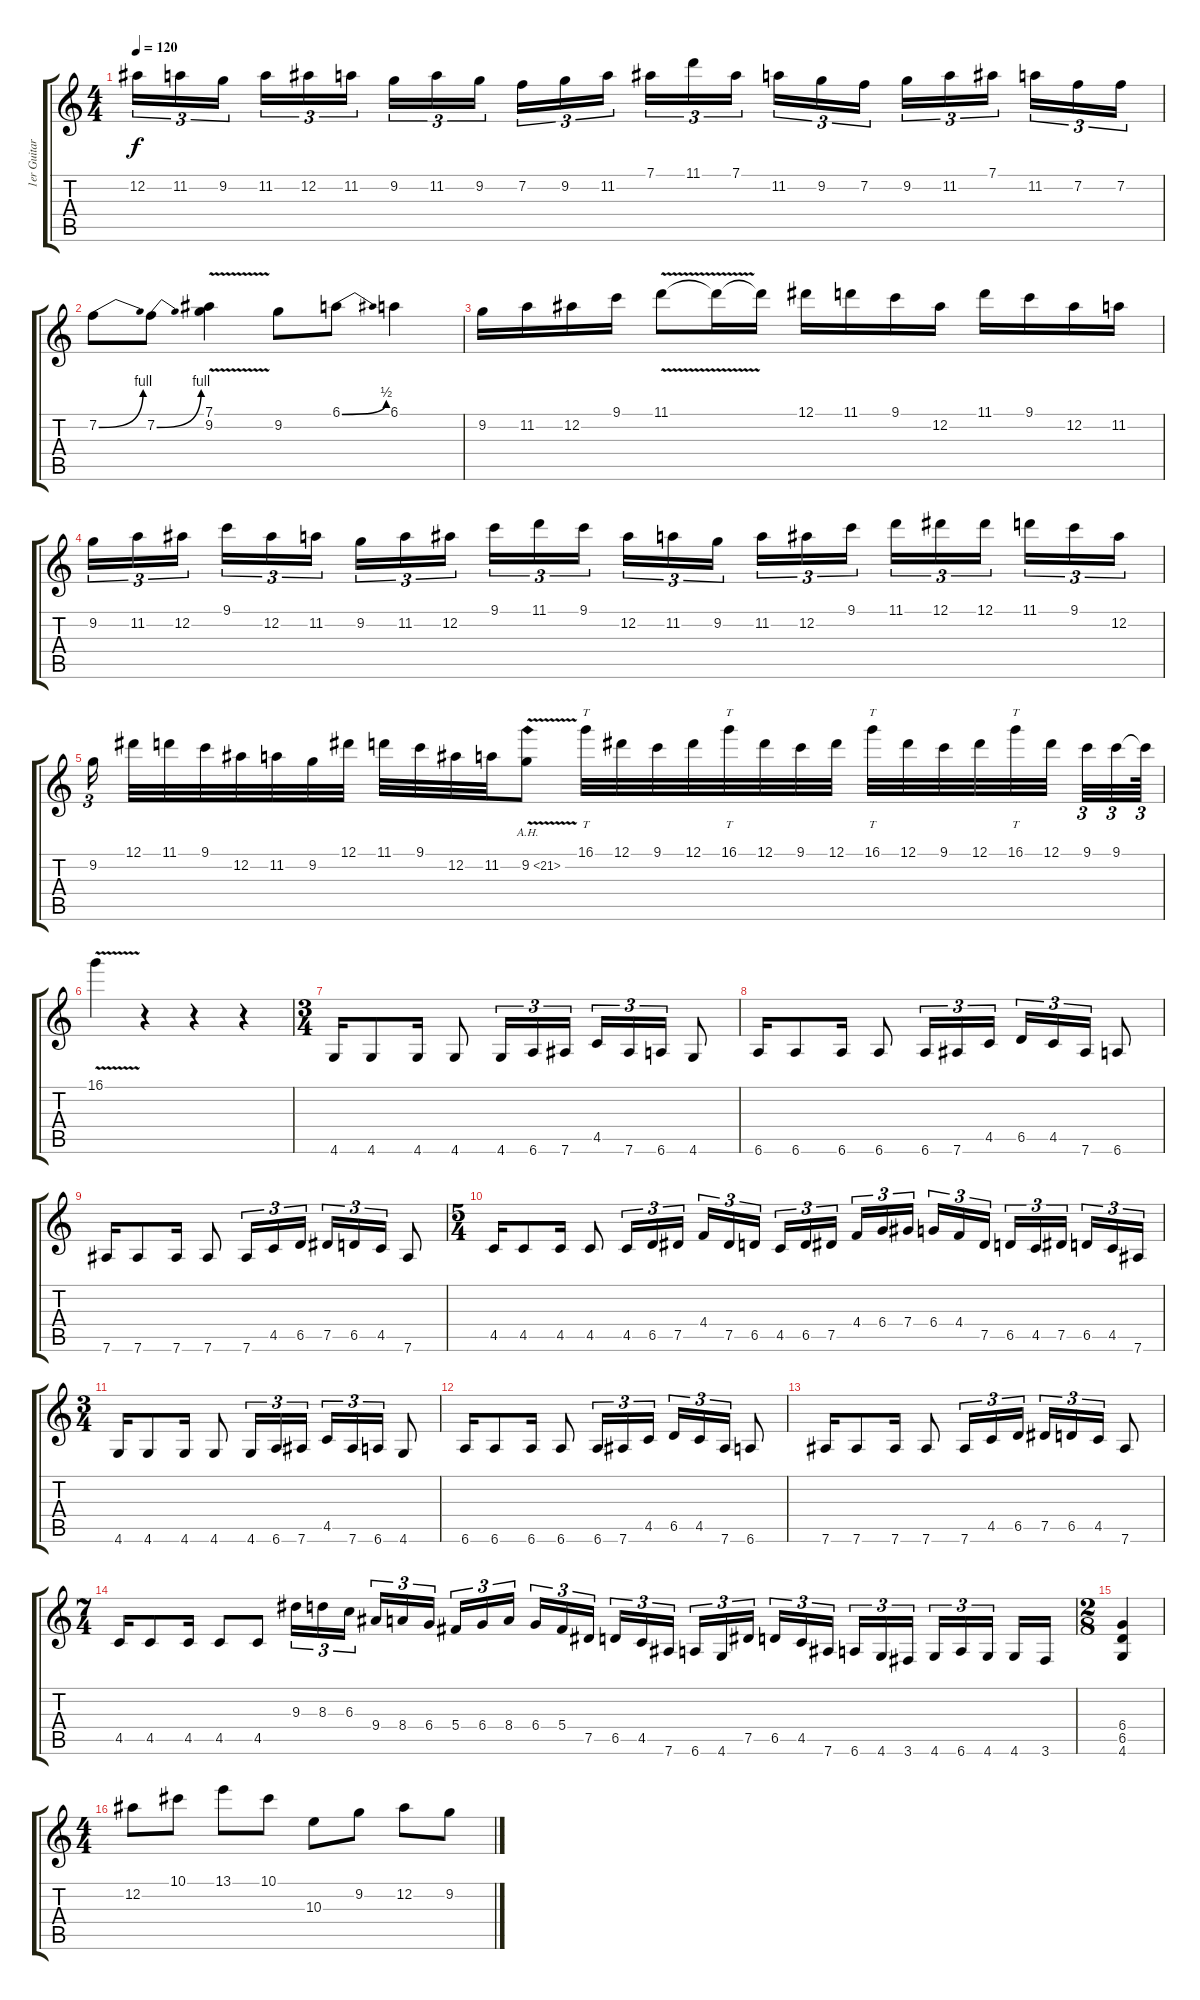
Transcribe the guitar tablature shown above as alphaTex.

\track ("1er Guitarra" "1er Guitar") {instrument overdrivenguitar}
\staff {score tabs}
\tuning (Eb4 Bb3 Gb3 Db3 Ab2 Eb2) {hide}
\ts (4 4)
\tempo 120
\clef g2
\ks c
12.2.16{tu (3 2) dy f} 11.2.16{tu (3 2)} 9.2.16{tu (3 2)} 11.2.16{tu (3 2)} 12.2.16{tu (3 2)} 11.2.16{tu (3 2)} 9.2.16{tu (3 2)} 11.2.16{tu (3 2)} 9.2.16{tu (3 2)} 7.2.16{tu (3 2)} 9.2.16{tu (3 2)} 11.2.16{tu (3 2)} 7.1.16{tu (3 2)} 11.1.16{tu (3 2)} 7.1.16{tu (3 2)} 11.2.16{tu (3 2)} 9.2.16{tu (3 2)} 7.2.16{tu (3 2)} 9.2.16{tu (3 2)} 11.2.16{tu (3 2)} 7.1.16{tu (3 2)} 11.2.16{tu (3 2)} 7.2.16{tu (3 2)} 7.2.16{tu (3 2)} |
7.2{be (bend 0 0 60 4)}.8 7.2{be (bend 0 0 60 4)}.8 (7.1{v} 9.2{v}).4 9.2.8 6.1{be (bend 0 0 60 2)}.8 6.1.4 |
9.2.16 11.2.16 12.2.16 9.1.16 11.1{v}.8 11.1{t}.16 11.1{t}.16 12.1.16 11.1.16 9.1.16 12.2.16 11.1.16 9.1.16 12.2.16 11.2.16 |
9.2.16{tu (3 2)} 11.2.16{tu (3 2)} 12.2.16{tu (3 2)} 9.1.16{tu (3 2)} 12.2.16{tu (3 2)} 11.2.16{tu (3 2)} 9.2.16{tu (3 2)} 11.2.16{tu (3 2)} 12.2.16{tu (3 2)} 9.1.16{tu (3 2)} 11.1.16{tu (3 2)} 9.1.16{tu (3 2)} 12.2.16{tu (3 2)} 11.2.16{tu (3 2)} 9.2.16{tu (3 2)} 11.2.16{tu (3 2)} 12.2.16{tu (3 2)} 9.1.16{tu (3 2)} 11.1.16{tu (3 2)} 12.1.16{tu (3 2)} 12.1.16{tu (3 2)} 11.1.16{tu (3 2)} 9.1.16{tu (3 2)} 12.2.16{tu (3 2)} |
9.2.16{tu (3 2)} 12.1.32 11.1.32 9.1.32 12.2.32 11.2.32 9.2.32 12.1.32 11.1.32 9.1.32 12.2.32 11.2.32 9.2{ah 12 v}.8 16.1.32{tt} 12.1.32 9.1.32 12.1.32 16.1.32{tt} 12.1.32 9.1.32 12.1.32 16.1.32{tt} 12.1.32 9.1.32 12.1.32 16.1.32{tt} 12.1.32 9.1.32{tu (3 2)} 9.1.32{tu (3 2)} 9.1{t}.64{tu (3 2)} |
16.1{v}.4 r.4 r.4 r.4 |
\ts (3 4)
4.6.16 4.6.8 4.6.16 4.6.8 4.6.16{tu (3 2)} 6.6.16{tu (3 2)} 7.6.16{tu (3 2)} 4.5.16{tu (3 2)} 7.6.16{tu (3 2)} 6.6.16{tu (3 2)} 4.6.8 |
6.6.16 6.6.8 6.6.16 6.6.8 6.6.16{tu (3 2)} 7.6.16{tu (3 2)} 4.5.16{tu (3 2)} 6.5.16{tu (3 2)} 4.5.16{tu (3 2)} 7.6.16{tu (3 2)} 6.6.8 |
7.6.16 7.6.8 7.6.16 7.6.8 7.6.16{tu (3 2)} 4.5.16{tu (3 2)} 6.5.16{tu (3 2)} 7.5.16{tu (3 2)} 6.5.16{tu (3 2)} 4.5.16{tu (3 2)} 7.6.8 |
\ts (5 4)
4.5.16 4.5.8 4.5.16 4.5.8 4.5.16{tu (3 2)} 6.5.16{tu (3 2)} 7.5.16{tu (3 2)} 4.4.16{tu (3 2)} 7.5.16{tu (3 2)} 6.5.16{tu (3 2)} 4.5.16{tu (3 2)} 6.5.16{tu (3 2)} 7.5.16{tu (3 2)} 4.4.16{tu (3 2)} 6.4.16{tu (3 2)} 7.4.16{tu (3 2)} 6.4.16{tu (3 2)} 4.4.16{tu (3 2)} 7.5.16{tu (3 2)} 6.5.16{tu (3 2)} 4.5.16{tu (3 2)} 7.5.16{tu (3 2)} 6.5.16{tu (3 2)} 4.5.16{tu (3 2)} 7.6.16{tu (3 2)} |
\ts (3 4)
4.6.16 4.6.8 4.6.16 4.6.8 4.6.16{tu (3 2)} 6.6.16{tu (3 2)} 7.6.16{tu (3 2)} 4.5.16{tu (3 2)} 7.6.16{tu (3 2)} 6.6.16{tu (3 2)} 4.6.8 |
6.6.16 6.6.8 6.6.16 6.6.8 6.6.16{tu (3 2)} 7.6.16{tu (3 2)} 4.5.16{tu (3 2)} 6.5.16{tu (3 2)} 4.5.16{tu (3 2)} 7.6.16{tu (3 2)} 6.6.8 |
7.6.16 7.6.8 7.6.16 7.6.8 7.6.16{tu (3 2)} 4.5.16{tu (3 2)} 6.5.16{tu (3 2)} 7.5.16{tu (3 2)} 6.5.16{tu (3 2)} 4.5.16{tu (3 2)} 7.6.8 |
\ts (7 4)
4.5.16 4.5.8 4.5.16 4.5.8 4.5.8 9.3.16{tu (3 2)} 8.3.16{tu (3 2)} 6.3.16{tu (3 2)} 9.4.16{tu (3 2)} 8.4.16{tu (3 2)} 6.4.16{tu (3 2)} 5.4.16{tu (3 2)} 6.4.16{tu (3 2)} 8.4.16{tu (3 2)} 6.4.16{tu (3 2)} 5.4.16{tu (3 2)} 7.5.16{tu (3 2)} 6.5.16{tu (3 2)} 4.5.16{tu (3 2)} 7.6.16{tu (3 2)} 6.6.16{tu (3 2)} 4.6.16{tu (3 2)} 7.5.16{tu (3 2)} 6.5.16{tu (3 2)} 4.5.16{tu (3 2)} 7.6.16{tu (3 2)} 6.6.16{tu (3 2)} 4.6.16{tu (3 2)} 3.6.16{tu (3 2)} 4.6.16{tu (3 2)} 6.6.16{tu (3 2)} 4.6.16{tu (3 2)} 4.6.16 3.6.16 |
\ts (2 8)
(6.4 6.5 4.6).4 |
\ts (4 4)
12.2.8 10.1.8 13.1.8 10.1.8 10.3.8 9.2.8 12.2.8 9.2.8
